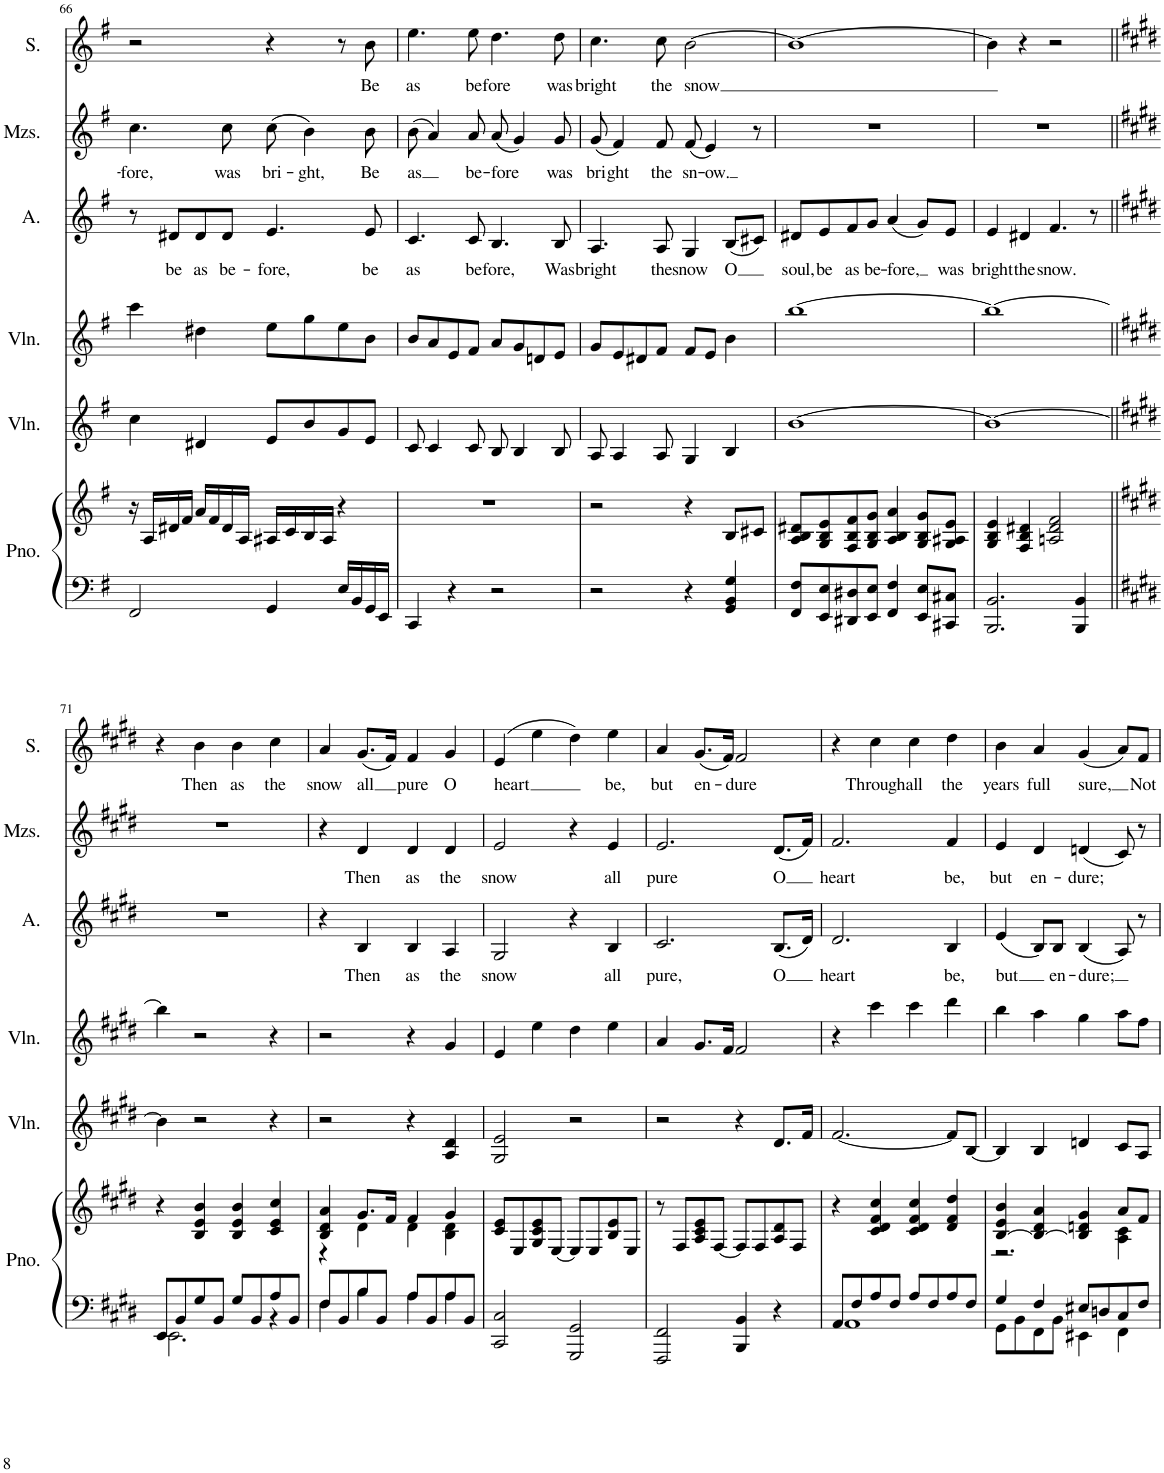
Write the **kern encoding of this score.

**kern	**kern	**kern	**kern	**kern	**text	**kern	**text	**kern	**text
*part6	*part6	*part5	*part4	*part3	*part3	*part2	*part2	*part1	*part1
*staff7	*staff6	*staff5	*staff4	*staff3	*staff3	*staff2	*staff2	*staff1	*staff1
*I"Piano	*	*I"Violin	*I"Violin	*I"Alto	*	*I"Mezzo-soprano	*	*I"Soprano	*
*I'Pno.	*	*I'Vln.	*I'Vln.	*I'A.	*	*I'Mzs.	*	*I'S.	*
!!LO:PB:g=z
*clefF4	*clefG2	*clefG2	*clefG2	*clefG2	*	*clefG2	*	*clefG2	*
*k[f#]	*k[f#]	*k[f#]	*k[f#]	*k[f#]	*	*k[f#]	*	*k[f#]	*
*M4/4	*M4/4	*M4/4	*M4/4	*M4/4	*	*M4/4	*	*M4/4	*
=66	=66	=66	=66	=66	=66	=66	=66	=66	=66
!	!	!	!	!	!	!	!LO:LY:b	!	!
2FF#/	16r	4cc\	4ccc\	8r	.	4.cc\	-fore,	2r	.
.	16A/LL	.	.	.	.	.	.	.	.
!	!	!	!	!	!LO:LY:b	!	!	!	!
.	16d#X/	.	.	8d#X/L	be	.	.	.	.
.	16f#/JJ	.	.	.	.	.	.	.	.
!	!	!	!	!	!LO:LY:b	!	!	!	!
.	16a/LL	4d#X/	4dd#X\	8d#/	as	.	.	.	.
.	16f#/	.	.	.	.	.	.	.	.
!	!	!	!	!	!LO:LY:b	!	!LO:LY:b	!	!
.	16d#/	.	.	8d#/J	be-	8cc\	was	.	.
.	16A/JJ	.	.	.	.	.	.	.	.
!	!	!	!	!	!LO:LY:b	!	!LO:LY:b	!	!
4GG/	16A#X/LL	8e/L	8ee\L	4.e/	-fore,	(8cc\	bri-	4r	.
.	16c/	.	.	.	.	.	.	.	.
!	!	!	!	!	!	!	!LO:LY:b	!	!
.	16B/	8b/	8gg\	.	.	4b\)	-ght,	.	.
.	16A#/JJ	.	.	.	.	.	.	.	.
16E/LL	4r	8g/	8ee\	.	.	.	.	8r	.
16BB/	.	.	.	.	.	.	.	.	.
!	!	!	!	!	!LO:LY:b	!	!LO:LY:b	!	!LO:LY:b
16GG/	.	8e/J	8b\J	8e/	be	8b\	Be	8b\	Be
16EE/JJ	.	.	.	.	.	.	.	.	.
=67	=67	=67	=67	=67	=67	=67	=67	=67	=67
!	!	!	!	!	!LO:LY:b	!	!LO:LY:b	!	!LO:LY:b
4CC/	1r	8c/	8b/L	4.c/	as	(8b\	as	4.ee\	as
.	.	4c/	8a/	.	.	4a/)	.	.	.
4r	.	.	8e/	.	.	.	.	.	.
!	!	!	!	!	!LO:LY:b	!	!LO:LY:b	!	!LO:LY:b
.	.	8c/	8f#/J	8c/	be-	8a/	be-	8ee\	be-
!	!	!	!	!	!LO:LY:b	!	!LO:LY:b	!	!LO:LY:b
2r	.	8B/	8a/L	4.B/	-fore,	(8a/	-fore	4.dd\	-fore
.	.	4B/	8g/	.	.	4g/)	.	.	.
.	.	.	8dn/	.	.	.	.	.	.
!	!	!	!	!	!LO:LY:b	!	!LO:LY:b	!	!LO:LY:b
.	.	8B/	8e/J	8B/	Was	8g/	was	8dd\	was
=68	=68	=68	=68	=68	=68	=68	=68	=68	=68
!	!	!	!	!	!LO:LY:b	!	!LO:LY:b	!	!LO:LY:b
2r	2r	8A/	8g/L	4.A/	bright	(8g/	bri-	4.cc\	bright
!	!	!	!	!	!	!	!LO:LY:b	!	!
.	.	4A/	8e/	.	.	4f#/)	-ght	.	.
.	.	.	8d#X/	.	.	.	.	.	.
!	!	!	!	!	!LO:LY:b	!	!LO:LY:b	!	!LO:LY:b
.	.	8A/	8f#/J	8A/	the	8f#/	the	8cc\	the
!	!	!	!	!	!LO:LY:b	!	!LO:LY:b	!	!LO:LY:b
4r	4r	4G/	8f#/L	4G/	snow	(8f#/	sn-	[2b\	snow
!	!	!	!	!	!	!	!LO:LY:b	!	!
.	.	.	8e/J	.	.	4e/)	-ow.	.	.
!	!	!	!	!	!LO:LY:b	!	!	!	!
4GG/ 4BB/ 4G/	8B/L	4B/	4b\	(8B/L	O	.	.	.	.
.	8c#X/J	.	.	8c#X/J)	.	8r	.	.	.
=69	=69	=69	=69	=69	=69	=69	=69	=69	=69
!	!	!	!	!	!LO:LY:b	!	!	!	!
8FF#/ 8F#/L	8A/ 8B/ 8d#X/L	[1b	[1bb	8d#X/L	soul,	1r	.	1b_	.
!	!	!	!	!	!LO:LY:b	!	!	!	!
8EE/ 8E/	8G/ 8B/ 8e/	.	.	8e/	be	.	.	.	.
!	!	!	!	!	!LO:LY:b	!	!	!	!
8DD#X/ 8D#X/	8F#/ 8B/ 8f#/	.	.	8f#/	as	.	.	.	.
!	!	!	!	!	!LO:LY:b	!	!	!	!
8EE/ 8E/J	8G/ 8B/ 8g/J	.	.	8g/J	be-	.	.	.	.
!	!	!	!	!	!LO:LY:b	!	!	!	!
4FF#/ 4F#/	4A/ 4B/ 4a/	.	.	(4a/	-fore,	.	.	.	.
8EE/ 8E/L	8G/ 8B/ 8g/L	.	.	8g/L)	.	.	.	.	.
!	!	!	!	!	!LO:LY:b	!	!	!	!
8CC#X/ 8C#X/J	8G/ 8A#X/ 8e/J	.	.	8e/J	was	.	.	.	.
=70	=70	=70	=70	=70	=70	=70	=70	=70	=70
!	!	!	!	!	!LO:LY:b	!	!	!	!
2.BBB/ 2.BB/	4G/ 4B/ 4e/	1b_	1bb_	4e/	bright	1r	.	4b\]	.
!	!	!	!	!	!LO:LY:b	!	!	!	!
.	4F#/ 4B/ 4d#X/	.	.	4d#X/	the	.	.	4r	.
!	!	!	!	!	!LO:LY:b	!	!	!	!
.	2An/ 2d#/ 2f#/	.	.	4.f#/	snow.	.	.	2r	.
4BBB/ 4BB/	.	.	.	.	.	.	.	.	.
.	.	.	.	8r	.	.	.	.	.
!!LO:LB:g=z
=71||	=71||	=71||	=71||	=71||	=71||	=71||	=71||	=71||	=71||
*k[f#c#g#d#]	*k[f#c#g#d#]	*k[f#c#g#d#]	*k[f#c#g#d#]	*k[f#c#g#d#]	*	*k[f#c#g#d#]	*	*k[f#c#g#d#]	*
*^	*	*	*	*	*	*	*	*	*
8EE/L	2.EE\	4r	4b\]	4bb\]	1r	.	1r	.	4r	.
8BB/	.	.	.	.	.	.	.	.	.	.
!	!	!	!	!	!	!	!	!	!	!LO:LY:b
8G#/	.	4B/ 4e/ 4b/	2r	2r	.	.	.	.	4b\	Then
8BB/J	.	.	.	.	.	.	.	.	.	.
!	!	!	!	!	!	!	!	!	!	!LO:LY:b
8G#/L	.	4B/ 4e/ 4b/	.	.	.	.	.	.	4b\	as
8BB/	.	.	.	.	.	.	.	.	.	.
!	!	!	!	!	!	!	!	!	!	!LO:LY:b
8A/	4r	4c#/ 4e/ 4cc#/	4r	4r	.	.	.	.	4cc#\	the
8BB/J	.	.	.	.	.	.	.	.	.	.
=72	=72	=72	=72	=72	=72	=72	=72	=72	=72	=72
*	*	*^	*	*	*	*	*	*	*	*
!	!	!	!	!	!	!	!	!	!	!	!LO:LY:b
8F#/L	4F#\	4B/ 4d#/ 4a/	4r	2r	2r	4r	.	4r	.	4a/	snow
8BB/	.	.	.	.	.	.	.	.	.	.	.
!	!	!	!	!	!	!	!LO:LY:b	!	!LO:LY:b	!	!LO:LY:b
8B/	4B\	8.g#/L	4d#\	.	.	4B/	Then	4d#/	Then	(8.g#/L	all
8BB/J	.	.	.	.	.	.	.	.	.	.	.
.	.	16f#/Jk	.	.	.	.	.	.	.	16f#/Jk)	.
!	!	!	!	!	!	!	!LO:LY:b	!	!LO:LY:b	!	!LO:LY:b
8A/L	4A\	4f#/	4d#\	4r	4r	4B/	as	4d#/	as	4f#/	pure
8BB/	.	.	.	.	.	.	.	.	.	.	.
!	!	!	!	!	!	!	!LO:LY:b	!	!LO:LY:b	!	!LO:LY:b
8A/	4A\	4g#/	4B\ 4d#\	4A/ 4d#/	4g#/	4A/	the	4d#/	the	4g#/	O
8BB/J	.	.	.	.	.	.	.	.	.	.	.
*v	*v	*	*	*	*	*	*	*	*	*	*
*	*v	*v	*	*	*	*	*	*	*	*
=73	=73	=73	=73	=73	=73	=73	=73	=73	=73
!	!	!	!	!	!LO:LY:b	!	!LO:LY:b	!	!LO:LY:b
2CC#/ 2C#/	8c#/ 8e/L	2G#/ 2e/	4e/	2G#/	snow	2e/	snow	(4e/	heart
.	8E/	.	.	.	.	.	.	.	.
.	8G#/ 8c#/ 8e/	.	4ee\	.	.	.	.	4ee\	.
.	[8E/J	.	.	.	.	.	.	.	.
2GGG#/ 2GG#/	8E/L]	2r	4dd#\	4r	.	4r	.	4dd#\)	.
.	8E/	.	.	.	.	.	.	.	.
!	!	!	!	!	!LO:LY:b	!	!LO:LY:b	!	!LO:LY:b
.	8B/ 8e/	.	4ee\	4B/	all	4e/	all	4ee\	be,
.	8E/J	.	.	.	.	.	.	.	.
=74	=74	=74	=74	=74	=74	=74	=74	=74	=74
!	!	!	!	!	!LO:LY:b	!	!LO:LY:b	!	!LO:LY:b
2FFF#/ 2FF#/	8r	2r	4a/	2.c#/	pure,	2.e/	pure	4a/	but
.	8F#/L	.	.	.	.	.	.	.	.
!	!	!	!	!	!	!	!	!	!LO:LY:b
.	8A/ 8c#/ 8e/	.	8.g#/L	.	.	.	.	(8.g#/L	en-
.	[8F#/J	.	.	.	.	.	.	.	.
.	.	.	16f#/Jk	.	.	.	.	16f#/Jk)	.
!	!	!	!	!	!	!	!	!	!LO:LY:b
4BBB/ 4BB/	8F#/L]	4r	2f#/	.	.	.	.	2f#/	-dure
.	8F#/	.	.	.	.	.	.	.	.
!	!	!	!	!	!LO:LY:b	!	!LO:LY:b	!	!
4r	8A/ 8d#/	8.d#/L	.	(8.B/L	O	(8.d#/L	O	.	.
.	8F#/J	.	.	.	.	.	.	.	.
.	.	16f#/Jk	.	16d#/Jk)	.	16f#/Jk)	.	.	.
=75	=75	=75	=75	=75	=75	=75	=75	=75	=75
*^	*	*	*	*	*	*	*	*	*
!	!	!	!	!	!	!LO:LY:b	!	!LO:LY:b	!	!
8AA/L	1AA	4r	[2.f#/	4r	2.d#/	heart	2.f#/	heart	4r	.
8F#/	.	.	.	.	.	.	.	.	.	.
!	!	!	!	!	!	!	!	!	!	!LO:LY:b
8A/	.	4c#/ 4d#/ 4f#/ 4cc#/	.	4ccc#\	.	.	.	.	4cc#\	Through
8F#/J	.	.	.	.	.	.	.	.	.	.
!	!	!	!	!	!	!	!	!	!	!LO:LY:b
8A/L	.	4c#/ 4d#/ 4f#/ 4cc#/	.	4ccc#\	.	.	.	.	4cc#\	all
8F#/	.	.	.	.	.	.	.	.	.	.
!	!	!	!	!	!	!LO:LY:b	!	!LO:LY:b	!	!LO:LY:b
8A/	.	4d#/ 4f#/ 4dd#/	8f#/L]	4ddd#\	4B/	be,	4f#/	be,	4dd#\	the
8F#/J	.	.	[8B/J	.	.	.	.	.	.	.
=76	=76	=76	=76	=76	=76	=76	=76	=76	=76	=76
*	*	*^	*	*	*	*	*	*	*	*
!	!	!	!	!	!	!	!LO:LY:b	!	!LO:LY:b	!	!LO:LY:b
4G#/	8GG#\L	[4B/ 4e/ 4b/	2.r	4B/]	4bb\	(4e/	but	4e/	but	4b\	years
.	8BB\	.	.	.	.	.	.	.	.	.	.
!	!	!	!	!	!	!	!	!	!LO:LY:b	!	!LO:LY:b
4F#/	8FF#\	4B/_ 4d#/ 4a/	.	4B/	4aa\	8B/L)	.	4d#/	en-	4a/	full
!	!	!	!	!	!	!	!LO:LY:b	!	!	!	!
.	8BB\J	.	.	.	.	8B/J	en-	.	.	.	.
!	!	!	!	!	!	!	!LO:LY:b	!	!LO:LY:b	!	!LO:LY:b
8E#X/L	4EE#X\	4B/] 4dn/ 4g#/	.	4dn/	4gg#\	(4B/	-dure;	(4dn/	-dure;	(4g#/	sure,
8Dn/	.	.	.	.	.	.	.	.	.	.	.
8C#/	4FF#\	8a/L	4A\ 4c#\	8c#/L	8aa\L	8A/)	.	8c#/)	.	8a/L)	.
!	!	!	!	!	!	!	!	!	!	!	!LO:LY:b
8F#/J	.	8f#/J	.	8A/J	8ff#\J	8r	.	8r	.	8f#/J	Not
*v	*v	*	*	*	*	*	*	*	*	*	*
*	*v	*v	*	*	*	*	*	*	*	*
=	=	=	=	=	=	=	=	=	=
*-	*-	*-	*-	*-	*-	*-	*-	*-	*-
